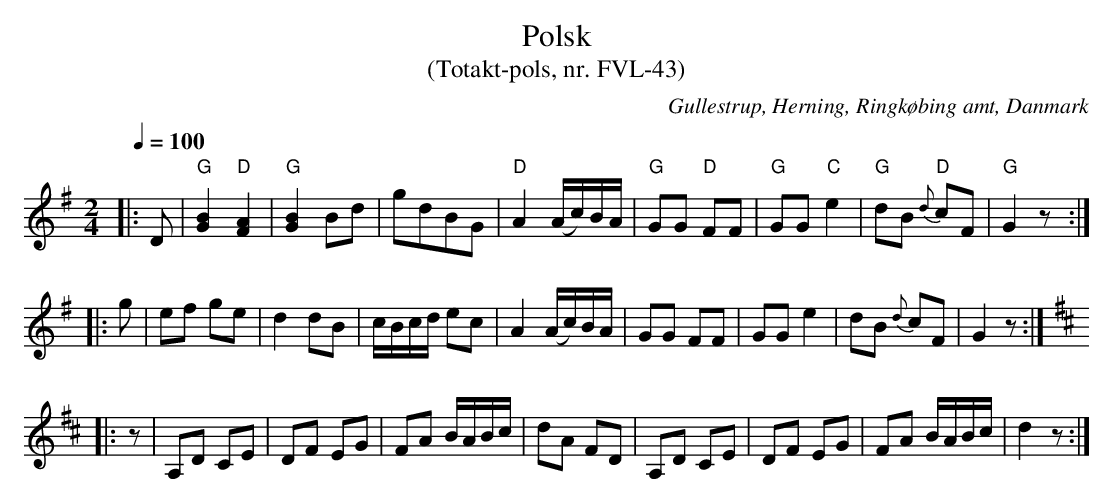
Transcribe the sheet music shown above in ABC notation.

X:1
T:Polsk
T:(Totakt-pols, nr. FVL-43)
O:Gullestrup, Herning, Ringkøbing amt, Danmark
M:2/4
L:1/8
Q:1/4=100
K:G
|: D | "G"[GB]2 "D"[FA]2 | "G"[GB]2 Bd | gdBG | "D"A2 (A/c/)B/A/ | "G"GG "D"FF | "G"GG "C"e2 | "G"dB "D"{d}cF | "G"G2 z :|
|: g | ef ge | d2 dB | c/B/c/d/ ec | A2 (A/c/)B/A/ | GG FF | GG e2 | dB {d}cF | G2 z :|
K:D
|: z | A,D  CE | DF EG | FA B/A/B/c/ | dA FD | A,D  CE | DF EG | FA B/A/B/c/ | d2 z :|
